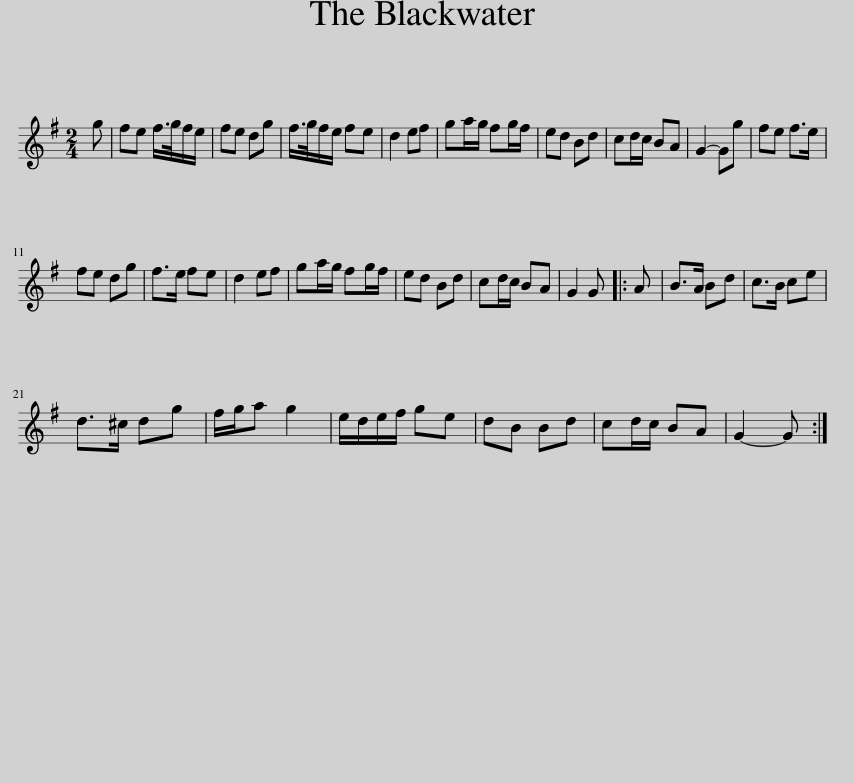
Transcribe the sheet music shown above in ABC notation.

X:1
L:1/8
M:2/4
I:linebreak $
K:G
V:1 treble
V:1
 g | fe f/>g/f/e/ | fe dg | f/>g/f/e/ fe | d2 ef | %5
 ga/g/ fg/f/ | ed Bd | cd/c/ BA | G2- Gg | fe f>e |$ %10
 fe dg | f>e fe | d2 ef | ga/g/ fg/f/ | ed Bd | %15
 cd/c/ BA | G2 G |: A | B>A Bd | c>B ce |$ %20
 d>^c dg | f/g/a g2 | e/d/e/f/ ge | dB Bd | cd/c/ BA | %25
 G2- G :| %26
